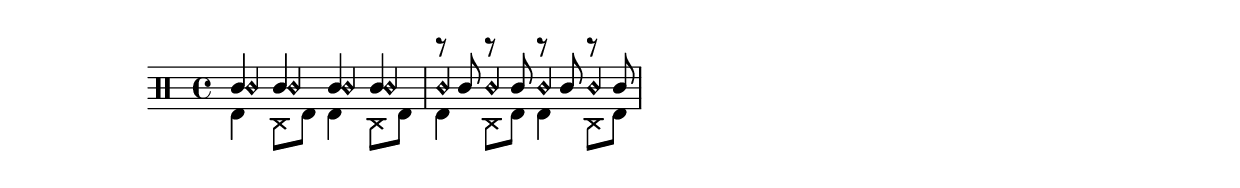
\version "2.20.0"
\include "../../0_drum_style_perso.ly"


up = \drummode {
  rb4 rb rb rb
  r8 rb r rb r rb r rb
}

middle = \drummode {
  \override Stem.details.lengths = #'(2)
  ss4 ss ss ss
  ss ss ss ss
}

down = \drummode {
  bd4 hhp8 bd bd4 hhp8 bd
  bd4 hhp8 bd bd4 hhp8 bd
}

\score {
  <<
		\new DrumStaff
	<<
	  \set DrumStaff.drumStyleTable = #(alist->hash-table mydrums)
	  \new DrumVoice { \voiceOne \up }
	  \new DrumVoice { \voiceThree \middle }
	  \new DrumVoice { \voiceTwo \down }
	>>
  >>
}
